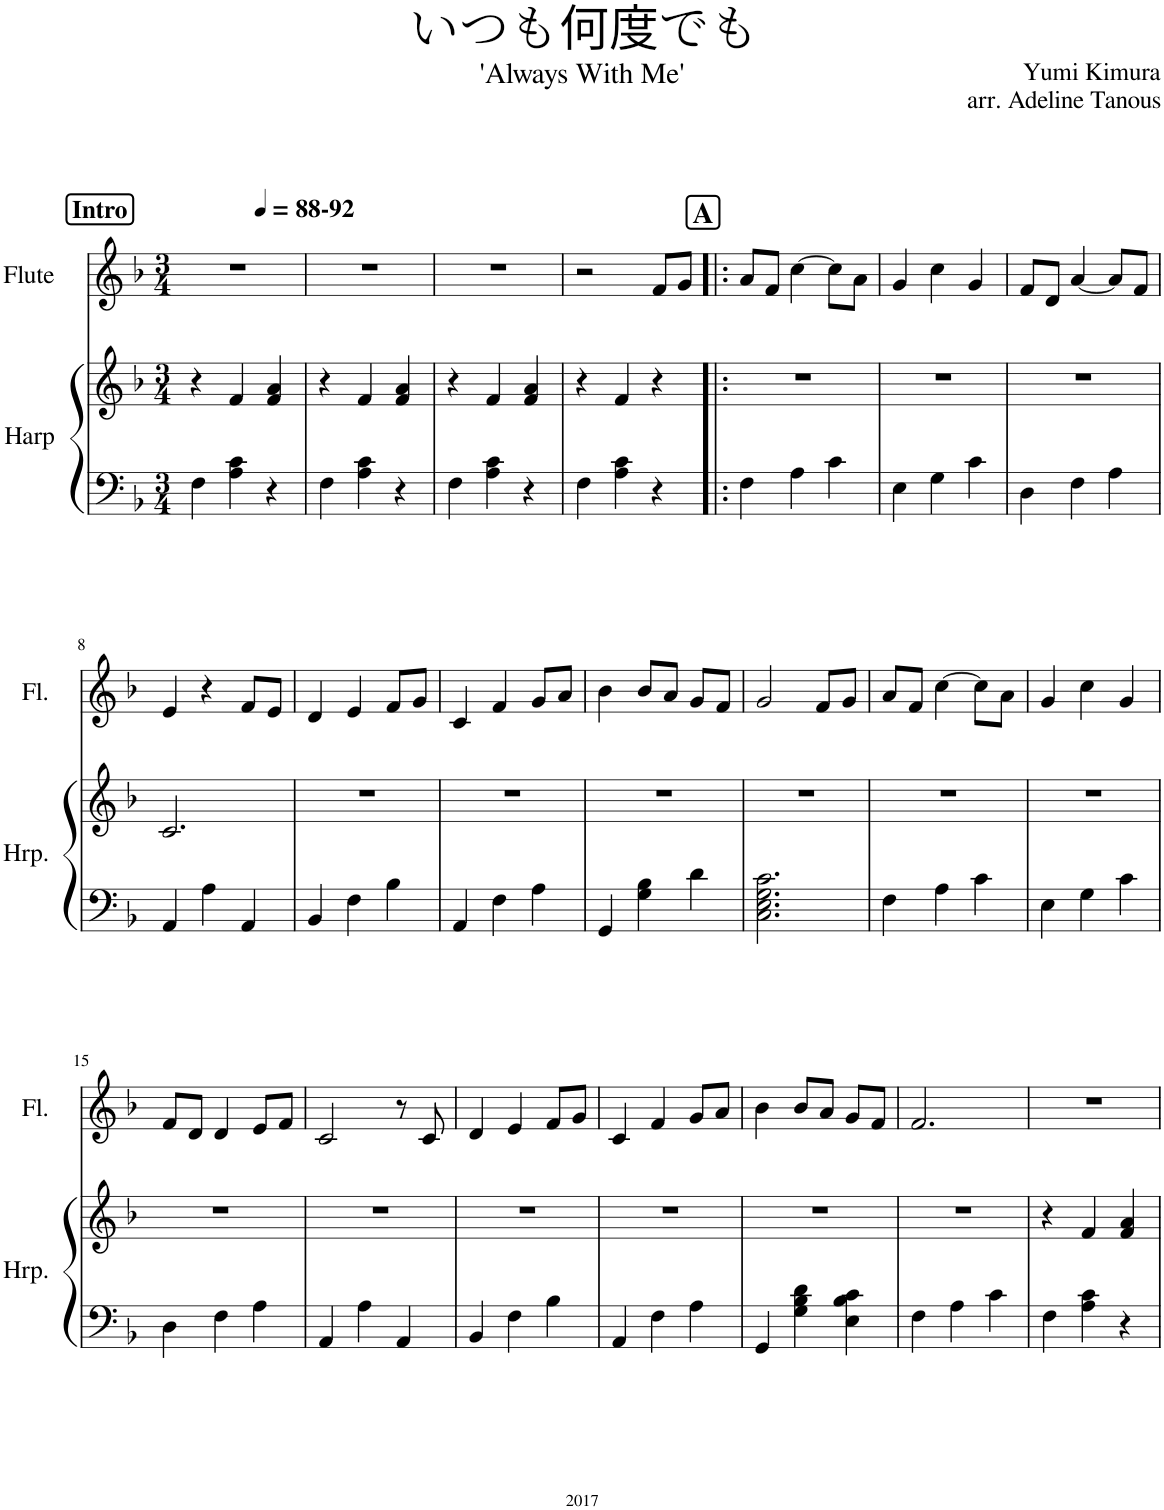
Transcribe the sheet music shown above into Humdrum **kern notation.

**kern	**kern	**kern
*part2	*part2	*part1
*staff3	*staff2	*staff1
*I"Harp	*	*I"Flute
*I'Hrp.	*	*I'Fl.
*clefF4	*clefG2	*clefG2
*k[b-]	*k[b-]	*k[b-]
*M3/4	*M3/4	*M3/4
!!LO:REH:place=s1:a:B:cj:fs=12:t=Intro
=1	=1	=1
4F\	4r	2.r
4A\ 4c\	4f/	.
4r	4f/ 4a/	.
=2	=2	=2
4F\	4r	2.r
4A\ 4c\	4f/	.
4r	4f/ 4a/	.
=3	=3	=3
4F\	4r	2.r
4A\ 4c\	4f/	.
4r	4f/ 4a/	.
=4	=4	=4
4F\	4r	2r
4A\ 4c\	4f/	.
*	*	*MM88
!	!	!LO:TX:a:B:t=-92
4r	4r	8f/L
.	.	8g/J
!!LO:REH:place=s1:a:B:cj:fs=14:t=A
=5!|:	=5!|:	=5!|:
4F\	2.r	8a/L
.	.	8f/J
4A\	.	[4cc\
4c\	.	8cc\L]
.	.	8a\J
=6	=6	=6
4E\	2.r	4g/
4G\	.	4cc\
4c\	.	4g/
=7	=7	=7
4D\	2.r	8f/L
.	.	8d/J
4F\	.	[4a/
4A\	.	8a/L]
.	.	8f/J
!!LO:LB:g=z
=8	=8	=8
4AA/	2.c/	4e/
4A\	.	4r
4AA/	.	8f/L
.	.	8e/J
=9	=9	=9
4BB-/	2.r	4d/
4F\	.	4e/
4B-\	.	8f/L
.	.	8g/J
=10	=10	=10
4AA/	2.r	4c/
4F\	.	4f/
4A\	.	8g/L
.	.	8a/J
=11	=11	=11
4GG/	2.r	4b-\
4G\ 4B-\	.	8b-/L
.	.	8a/J
4d\	.	8g/L
.	.	8f/J
=12	=12	=12
2.C\ 2.E\ 2.G\ 2.c\	2.r	2g/
.	.	8f/L
.	.	8g/J
=13	=13	=13
4F\	2.r	8a/L
.	.	8f/J
4A\	.	[4cc\
4c\	.	8cc\L]
.	.	8a\J
=14	=14	=14
4E\	2.r	4g/
4G\	.	4cc\
4c\	.	4g/
!!LO:LB:g=z
=15	=15	=15
4D\	2.r	8f/L
.	.	8d/J
4F\	.	4d/
4A\	.	8e/L
.	.	8f/J
=16	=16	=16
4AA/	2.r	2c/
4A\	.	.
4AA/	.	8r
.	.	8c/
=17	=17	=17
4BB-/	2.r	4d/
4F\	.	4e/
4B-\	.	8f/L
.	.	8g/J
=18	=18	=18
4AA/	2.r	4c/
4F\	.	4f/
4A\	.	8g/L
.	.	8a/J
=19	=19	=19
4GG/	2.r	4b-\
4G\ 4B-\ 4d\	.	8b-/L
.	.	8a/J
4E\ 4B-\ 4c\	.	8g/L
.	.	8f/J
=20	=20	=20
4F\	2.r	2.f/
4A\	.	.
4c\	.	.
=21	=21	=21
4F\	4r	2.r
4A\ 4c\	4f/	.
4r	4f/ 4a/	.
=	=	=
*-	*-	*-
